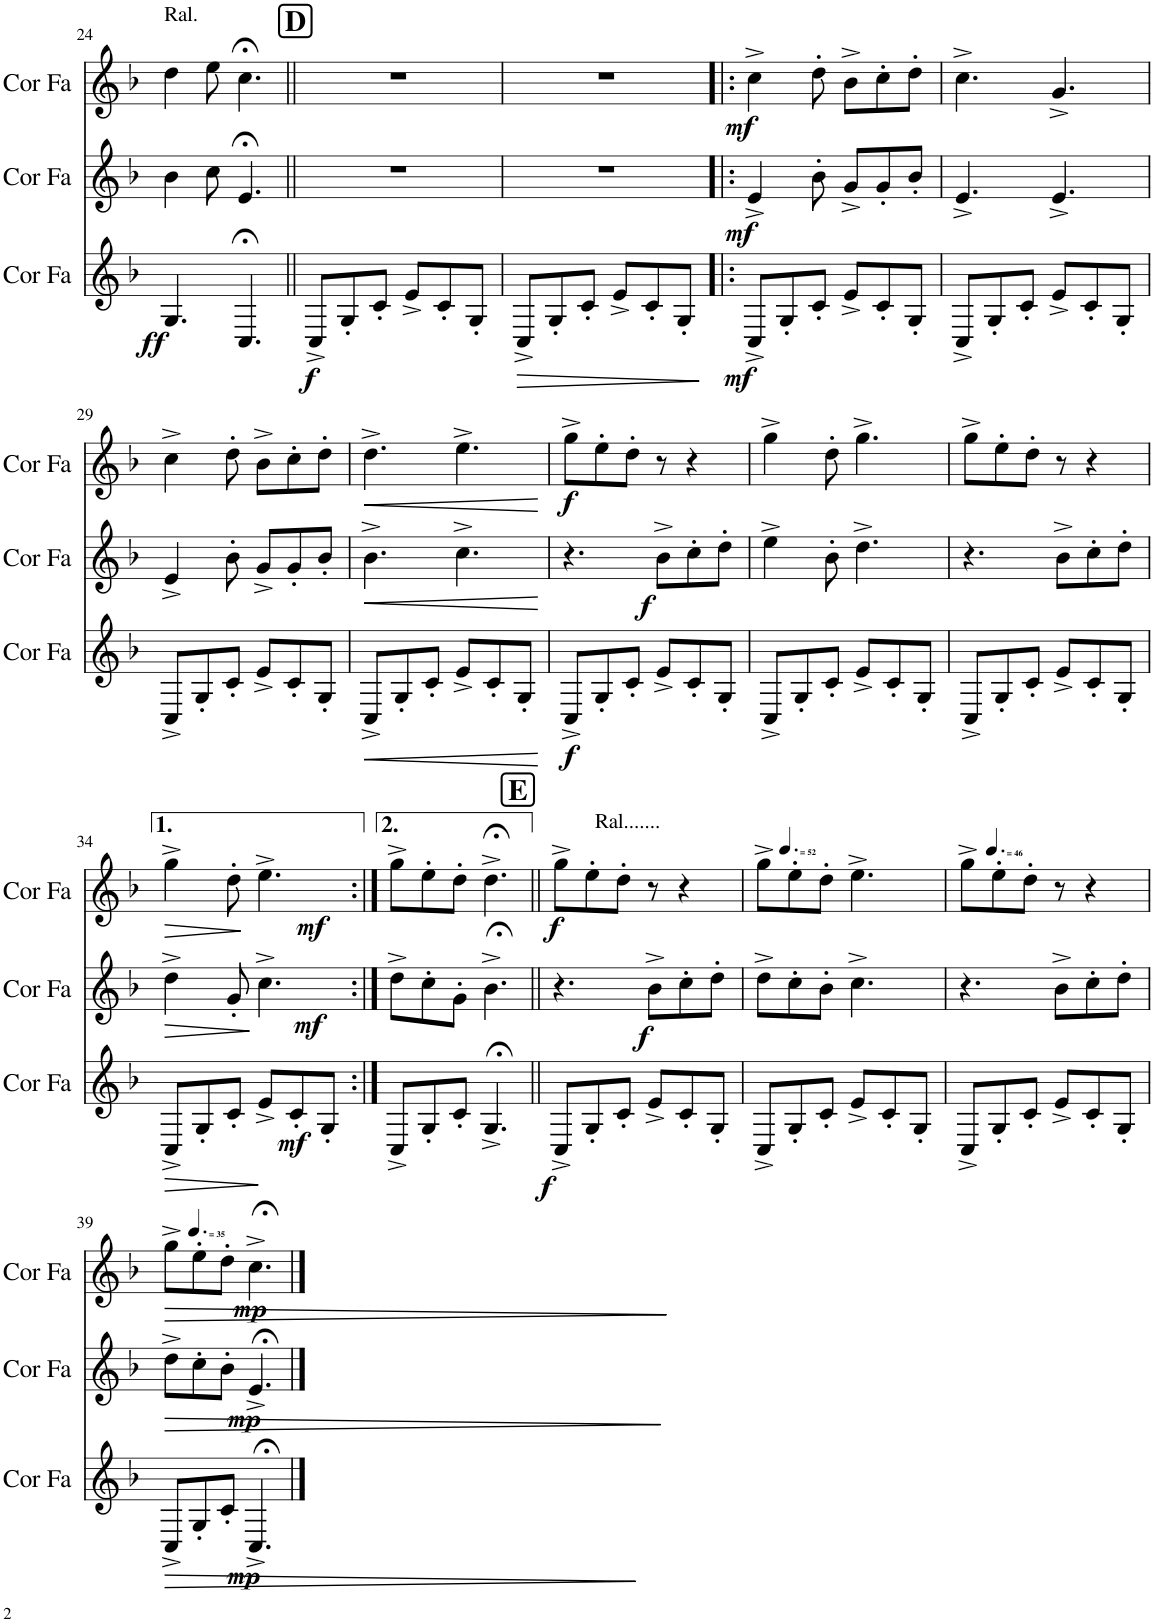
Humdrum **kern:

**kern	**dynam	**kern	**dynam	**kern	**dynam
*part3	*part3	*part2	*part2	*part1	*part1
*staff3	*staff3	*staff2	*staff2	*staff1	*staff1
*I"Cor en Fa	*	*I"Cor en Fa	*	*I"Cor en Fa	*
*I'Cor Fa	*	*I'Cor Fa	*	*I'Cor Fa	*
!!LO:PB:g=z
*clefG2	*	*clefG2	*	*clefG2	*
*Trd4c7	*	*Trd4c7	*	*Trd4c7	*
*k[b-]	*	*k[b-]	*	*k[b-]	*
*M6/8	*	*M6/8	*	*M6/8	*
=24	=24	=24	=24	=24	=24
!	!	!	!	!LO:TX:a:t=Ral.	!
!	!LO:DY:b	!	!	!	!
4.G/	ff	4b-\	.	4dd\	.
.	.	8cc\	.	8ee\	.
4.C;</	.	4.e;</	.	4.cc;<\	.
!!LO:REH:place=s1:a:B:cj:fs=14:t=D
=25||	=25||	=25||	=25||	=25||	=25||
!	!LO:DY:b	!	!	!	!
8C^/L	f	2.r	.	2.r	.
8G'/	.	.	.	.	.
8c'/J	.	.	.	.	.
8e^/L	.	.	.	.	.
8c'/	.	.	.	.	.
8G'/J	.	.	.	.	.
=26	=26	=26	=26	=26	=26
!	!LO:HP:b	!	!	!	!
8C^/L	>	2.r	.	2.r	.
8G'/	.	.	.	.	.
8c'/J	.	.	.	.	.
8e^/L	.	.	.	.	.
8c'/	.	.	.	.	.
8G'/J	.	.	.	.	.
.	]	.	.	.	.
=27!|:	=27!|:	=27!|:	=27!|:	=27!|:	=27!|:
!	!LO:DY:b	!	!LO:DY:b	!	!LO:DY:b
8C^/L	mf	4e^/	mf	4cc^\	mf
8G'/	.	.	.	.	.
8c'/J	.	8b-'\	.	8dd'\	.
8e^/L	.	8g^/L	.	8b-^\L	.
8c'/	.	8g'/	.	8cc'\	.
8G'/J	.	8b-'/J	.	8dd'\J	.
=28	=28	=28	=28	=28	=28
8C^/L	.	4.e^/	.	4.cc^\	.
8G'/	.	.	.	.	.
8c'/J	.	.	.	.	.
8e^/L	.	4.e^/	.	4.g^/	.
8c'/	.	.	.	.	.
8G'/J	.	.	.	.	.
!!LO:LB:g=z
=29	=29	=29	=29	=29	=29
8C^/L	.	4e^/	.	4cc^\	.
8G'/	.	.	.	.	.
8c'/J	.	8b-'\	.	8dd'\	.
8e^/L	.	8g^/L	.	8b-^\L	.
8c'/	.	8g'/	.	8cc'\	.
8G'/J	.	8b-'/J	.	8dd'\J	.
=30	=30	=30	=30	=30	=30
!	!LO:HP:b	!	!LO:HP:b	!	!LO:HP:b
8C^/L	<	4.b-^\	<	4.dd^\	<
8G'/	.	.	.	.	.
8c'/J	.	.	.	.	.
8e^/L	.	4.cc^\	.	4.ee^\	.
8c'/	.	.	.	.	.
8G'/J	.	.	.	.	.
.	[	.	[	.	[
=31	=31	=31	=31	=31	=31
!	!LO:DY:b	!	!	!	!LO:DY:b
8C^/L	f	4.r	.	8gg^\L	f
8G'/	.	.	.	8ee'\	.
8c'/J	.	.	.	8dd'\J	.
!	!	!	!LO:DY:b	!	!
8e^/L	.	8b-^\L	f	8r	.
8c'/	.	8cc'\	.	4r	.
8G'/J	.	8dd'\J	.	.	.
=32	=32	=32	=32	=32	=32
8C^/L	.	4ee^\	.	4gg^\	.
8G'/	.	.	.	.	.
8c'/J	.	8b-'\	.	8dd'\	.
8e^/L	.	4.dd^\	.	4.gg^\	.
8c'/	.	.	.	.	.
8G'/J	.	.	.	.	.
=33	=33	=33	=33	=33	=33
8C^/L	.	4.r	.	8gg^\L	.
8G'/	.	.	.	8ee'\	.
8c'/J	.	.	.	8dd'\J	.
8e^/L	.	8b-^\L	.	8r	.
8c'/	.	8cc'\	.	4r	.
8G'/J	.	8dd'\J	.	.	.
!!LO:LB:g=z
=34	=34	=34	=34	=34	=34
!	!LO:HP:b	!	!LO:HP:b	!	!LO:HP:b
8C^/L	>	4dd^\	>	4gg^\	>
8G'/	.	.	.	.	.
8c'/J	.	8g'/	.	8dd'\	.
!	!	!	!LO:DY:b	!	!LO:DY:b
8e^/L	.	4.cc^\	mf	4.ee^\	mf
!	!LO:DY:b	!	!	!	!
8c'/	mf	.	.	.	.
8G'/J	.	.	.	.	.
.	]	.	]	.	]
=35:|!	=35:|!	=35:|!	=35:|!	=35:|!	=35:|!
8C^/L	.	8dd^\L	.	8gg^\L	.
8G'/	.	8cc'\	.	8ee'\	.
8c'/J	.	8g'\J	.	8dd'\J	.
4.G;<^/	.	4.b-;<^\	.	4.dd;<^\	.
!!LO:REH:place=s1:a:B:cj:fs=14:t=E
=36||	=36||	=36||	=36||	=36||	=36||
!	!	!	!	!LO:TX:a:t=Ral.......	!
!	!LO:DY:b	!	!	!	!LO:DY:b
8C^/L	f	4.r	.	8gg^\L	f
8G'/	.	.	.	8ee'\	.
8c'/J	.	.	.	8dd'\J	.
!	!	!	!LO:DY:b	!	!
8e^/L	.	8b-^\L	f	8r	.
8c'/	.	8cc'\	.	4r	.
8G'/J	.	8dd'\J	.	.	.
=37	=37	=37	=37	=37	=37
*	*	*	*	*MM78	*
8C^/L	.	8dd^\L	.	8gg^\L	.
8G'/	.	8cc'\	.	8ee'\	.
8c'/J	.	8b-'\J	.	8dd'\J	.
8e^/L	.	4.cc^\	.	4.ee^\	.
8c'/	.	.	.	.	.
8G'/J	.	.	.	.	.
=38	=38	=38	=38	=38	=38
*	*	*	*	*MM69	*
8C^/L	.	4.r	.	8gg^\L	.
8G'/	.	.	.	8ee'\	.
8c'/J	.	.	.	8dd'\J	.
8e^/L	.	8b-^\L	.	8r	.
8c'/	.	8cc'\	.	4r	.
8G'/J	.	8dd'\J	.	.	.
!!LO:LB:g=z
=39	=39	=39	=39	=39	=39
*	*	*	*	*MM53	*
!	!LO:HP:b	!	!LO:HP:b	!	!LO:HP:b
8C^/L	>	8dd^\L	>	8gg^\L	>
8G'/	.	8cc'\	.	8ee'\	.
8c'/J	.	8b-'\J	.	8dd'\J	.
!	!LO:DY:b	!	!LO:DY:b	!	!LO:DY:b
4.C;<^/	mp	4.e;<^/	mp	4.cc;<^\	mp
.	]	.	]	.	]
==	==	==	==	==	==
*-	*-	*-	*-	*-	*-
